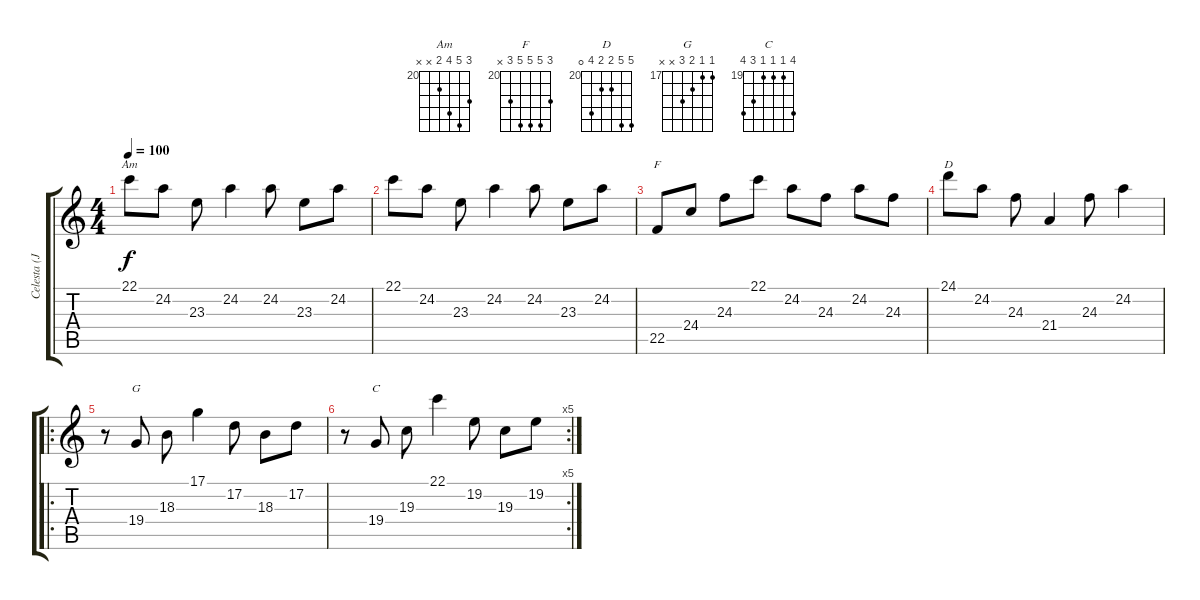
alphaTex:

\track ("Celesta (John Cale ?)" "Celesta (J") {instrument celesta}
\staff {score tabs}
\tuning (D4 A3 F3 C3 G2 D2) {hide}
\chord ("Am" 22 24 23 21 x x) {firstfret 20}
\chord ("F" 22 24 24 24 22 x) {firstfret 20}
\chord ("D" 24 24 21 21 23 0) {firstfret 20}
\chord ("G" 17 17 18 19 x x) {firstfret 17}
\chord ("C" 22 19 19 19 21 22) {firstfret 19}
\ts (4 4)
\tempo 100
\clef g2
\ks c
22.1.8{ch "Am" dy f} 24.2.8 23.3.8 24.2.4 24.2.8 23.3.8 24.2.8 |
22.1.8 24.2.8 23.3.8 24.2.4 24.2.8 23.3.8 24.2.8 |
22.5.8{ch "F"} 24.4.8 24.3.8 22.1.8 24.2.8 24.3.8 24.2.8 24.3.8 |
24.1.8{ch "D"} 24.2.8 24.3.8 21.4.4 24.3.8 24.2.4 |
\ro
r.8 19.4.8{ch "G"} 18.3.8 17.1.4 17.2.8 18.3.8 17.2.8 |
\rc 5
r.8 19.4.8{ch "C"} 19.3.8 22.1.4 19.2.8 19.3.8 19.2.8
